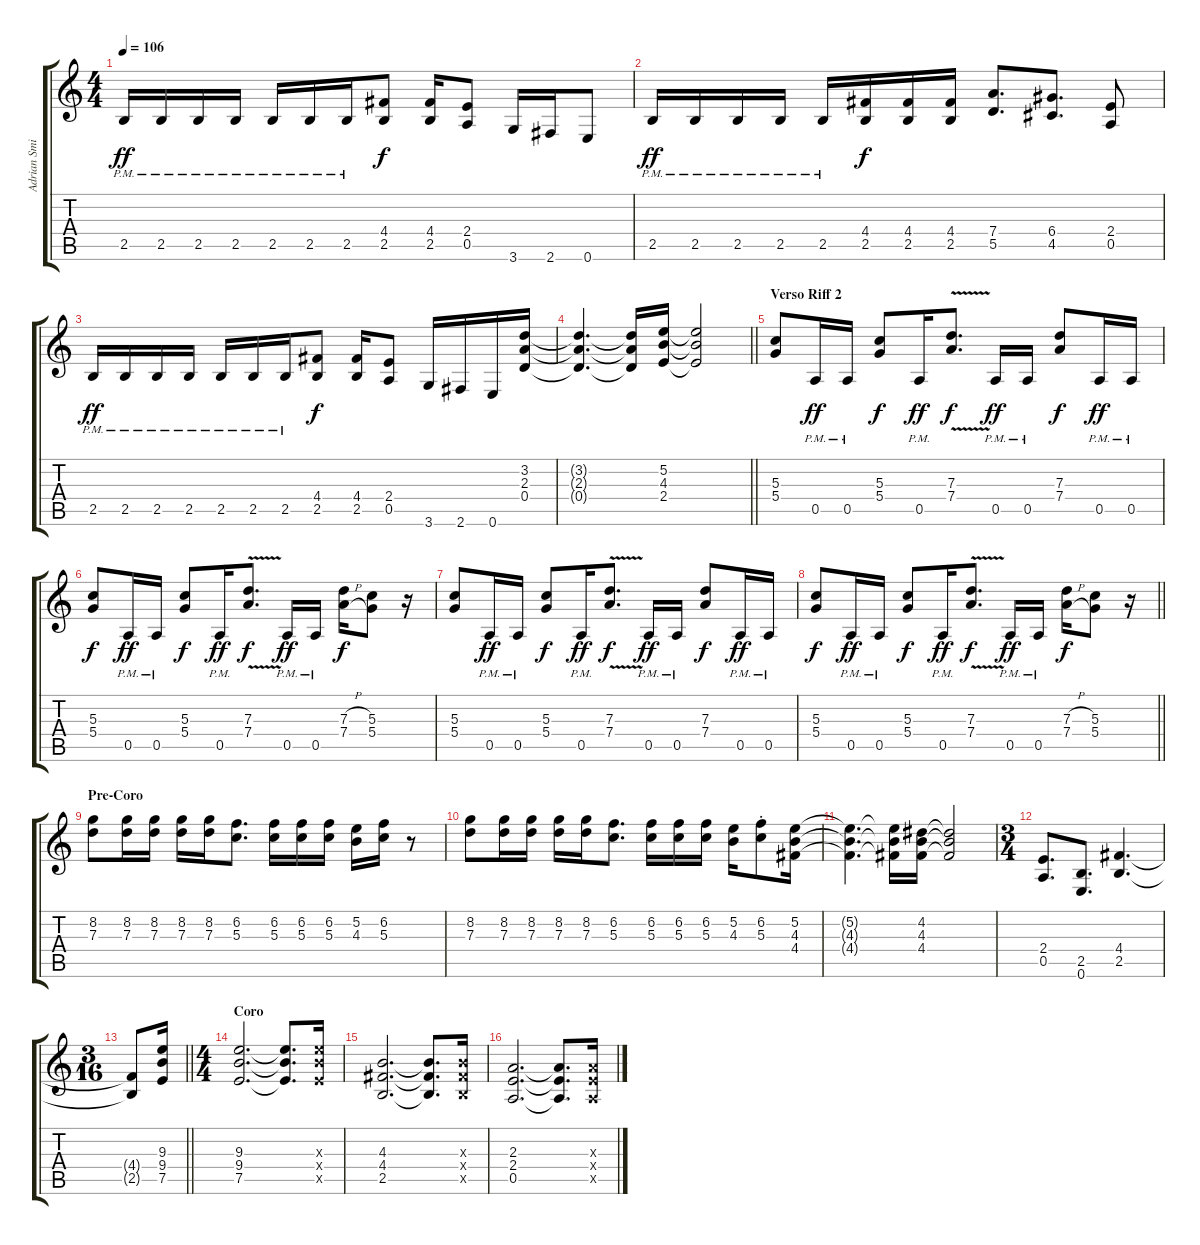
\track ("Adrian Smith" "Adrian Smi") {instrument distortionguitar}
\staff {score tabs}
\tuning (E4 B3 G3 D3 A2 E2) {hide}
\ts (4 4)
\tempo 106
\clef g2
\ks c
2.5{pm}.16{dy ff} 2.5{pm}.16 2.5{pm}.16 2.5{pm}.16 2.5{pm}.16 2.5{pm}.16 2.5{pm}.16 (4.4 2.5).8{dy f} (4.4 2.5).16 (2.4 0.5).8 3.6.16 2.6.16 0.6.8 |
2.5{pm}.16{dy ff} 2.5{pm}.16 2.5{pm}.16 2.5{pm}.16 2.5{pm}.16 (4.4 2.5).16{dy f} (4.4 2.5).16 (4.4 2.5).16 (7.4 5.5).8{d} (6.4 4.5).8{d} (2.4 0.5).8 |
2.5{pm}.16{dy ff} 2.5{pm}.16 2.5{pm}.16 2.5{pm}.16 2.5{pm}.16 2.5{pm}.16 2.5{pm}.16 (4.4 2.5).8{dy f} (4.4 2.5).16 (2.4 0.5).8 3.6.16 2.6.16 0.6.16 (3.2 2.3 0.4).16 |
\barLineRight lightlight
(3.2{t} 2.3{t} 0.4{t}).4{d} (3.2{t} 2.3{t} 0.4{t}).16 (5.2 4.3 2.4).16 (5.2{t} 4.3{t} 2.4{t}).2 |
\section ("" "Verso Riff 2")
(5.3 5.4).8 0.5{pm}.16{dy ff} 0.5{pm}.16 (5.3 5.4).8{dy f} 0.5{pm}.16{dy ff} (7.3{v} 7.4{v}).8{d dy f} 0.5{pm}.16{dy ff} 0.5{pm}.16 (7.3 7.4).8{dy f} 0.5{pm}.16{dy ff} 0.5{pm}.16 |
(5.3 5.4).8{dy f} 0.5{pm}.16{dy ff} 0.5{pm}.16 (5.3 5.4).8{dy f} 0.5{pm}.16{dy ff} (7.3{v} 7.4{v}).8{d dy f} 0.5{pm}.16{dy ff} 0.5{pm}.16 (7.3{h} 7.4{h}).16{dy f} (5.3 5.4).8 r.16 |
(5.3 5.4).8 0.5{pm}.16{dy ff} 0.5{pm}.16 (5.3 5.4).8{dy f} 0.5{pm}.16{dy ff} (7.3{v} 7.4{v}).8{d dy f} 0.5{pm}.16{dy ff} 0.5{pm}.16 (7.3 7.4).8{dy f} 0.5{pm}.16{dy ff} 0.5{pm}.16 |
\barLineRight lightlight
(5.3 5.4).8{dy f} 0.5{pm}.16{dy ff} 0.5{pm}.16 (5.3 5.4).8{dy f} 0.5{pm}.16{dy ff} (7.3{v} 7.4{v}).8{d dy f} 0.5{pm}.16{dy ff} 0.5{pm}.16 (7.3{h} 7.4{h}).16{dy f} (5.3 5.4).8 r.16 |
\section ("" "Pre-Coro")
(8.2 7.3).8 (8.2 7.3).16 (8.2 7.3).16 (8.2 7.3).16 (8.2 7.3).16 (6.2 5.3).8{d} (6.2 5.3).16 (6.2 5.3).16 (6.2 5.3).16 (5.2 4.3).16 (6.2 5.3).16 r.8 |
(8.2 7.3).8 (8.2 7.3).16 (8.2 7.3).16 (8.2 7.3).16 (8.2 7.3).16 (6.2 5.3).8{d} (6.2 5.3).16 (6.2 5.3).16 (6.2 5.3).16 (5.2 4.3).16 (6.2{st} 5.3{st}).8 (5.2 4.3 4.4).16 |
(5.2{t} 4.3{t} 4.4{t}).4{d} (5.2{t} 4.3{t} 4.4{t}).16 (4.2 4.3 4.4).16 (4.2{t} 4.3{t} 4.4{t}).2 |
\ts (3 4)
(2.4 0.5).8{d} (2.5 0.6).8{d} (4.4 2.5).4{d} |
\ts (3 16)
\barLineRight lightlight
(4.4{t} 2.5{t}).8 (9.3 9.4 7.5).16 |
\ts (4 4)
\section ("" "Coro")
(9.3 9.4 7.5).2{d} (9.3{t} 9.4{t} 7.5{t}).8{d} (9.3{x} 9.4{x} 7.5{x}).16 |
(4.3 4.4 2.5).2{d} (4.3{t} 4.4{t} 2.5{t}).8{d} (4.3{x} 4.4{x} 2.5{x}).16 |
(2.3 2.4 0.5).2{d} (2.3{t} 2.4{t} 0.5{t}).8{d} (2.3{x} 2.4{x} 0.5{x}).16
